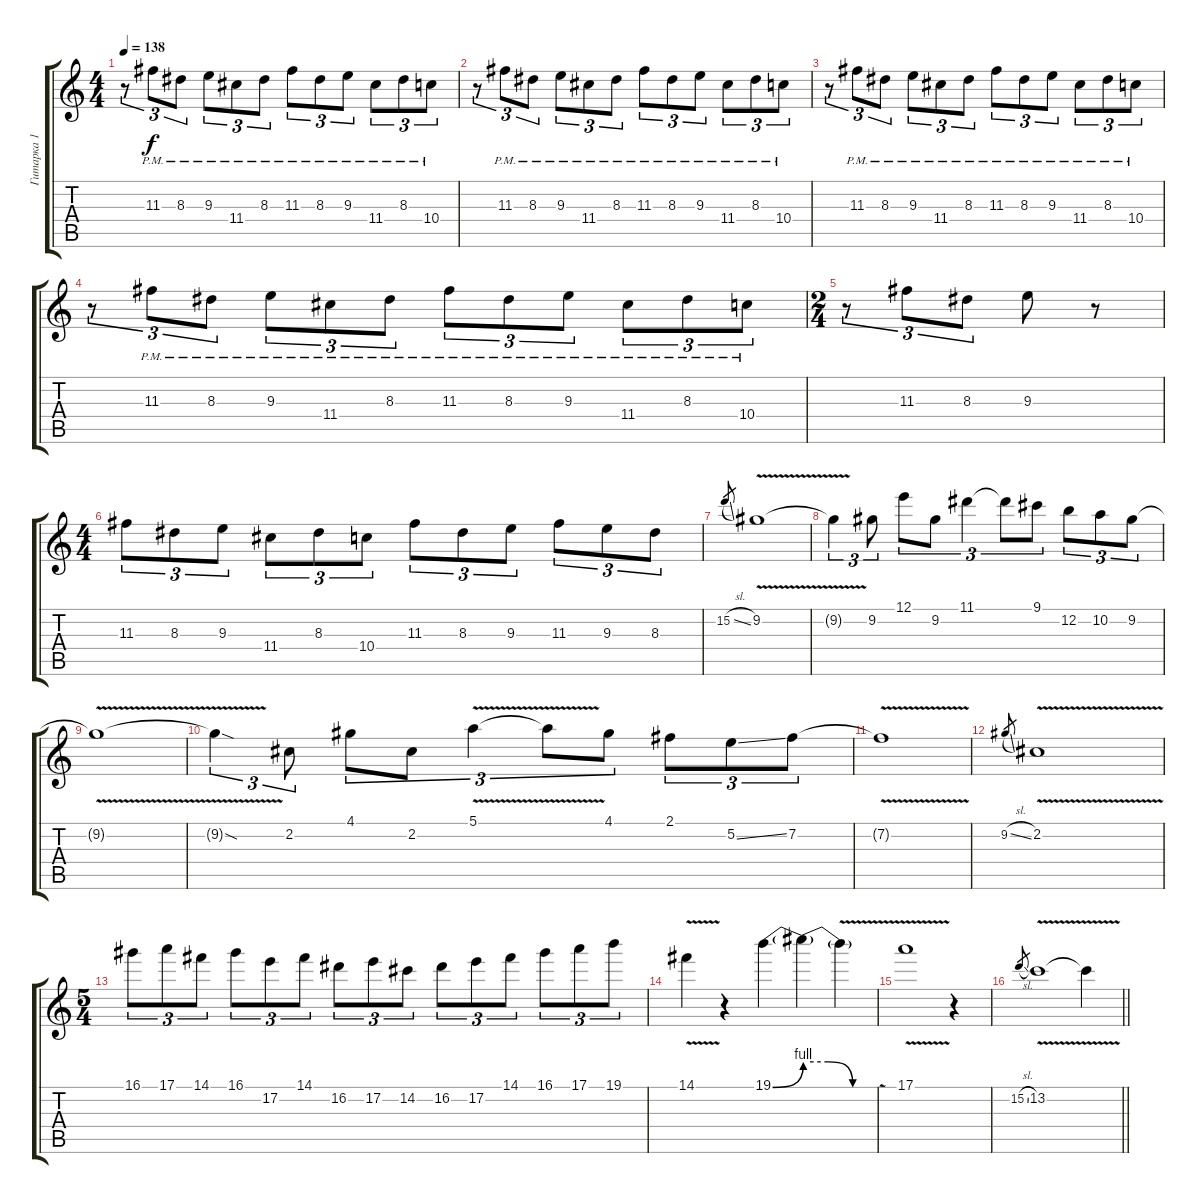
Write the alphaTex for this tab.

\track ("Гитарка 1" "Гитарка 1") {instrument distortionguitar}
\staff {score tabs}
\tuning (E4 B3 G3 D3 A2 E2) {hide}
\ts (4 4)
\tempo 138
\clef g2
\ks c
r.8{tu (3 2) dy f} 11.3{pm}.8{tu (3 2)} 8.3{pm}.8{tu (3 2)} 9.3{pm}.8{tu (3 2)} 11.4{pm}.8{tu (3 2)} 8.3{pm}.8{tu (3 2)} 11.3{pm}.8{tu (3 2)} 8.3{pm}.8{tu (3 2)} 9.3{pm}.8{tu (3 2)} 11.4{pm}.8{tu (3 2)} 8.3{pm}.8{tu (3 2)} 10.4{pm}.8{tu (3 2)} |
r.8{tu (3 2)} 11.3{pm}.8{tu (3 2)} 8.3{pm}.8{tu (3 2)} 9.3{pm}.8{tu (3 2)} 11.4{pm}.8{tu (3 2)} 8.3{pm}.8{tu (3 2)} 11.3{pm}.8{tu (3 2)} 8.3{pm}.8{tu (3 2)} 9.3{pm}.8{tu (3 2)} 11.4{pm}.8{tu (3 2)} 8.3{pm}.8{tu (3 2)} 10.4{pm}.8{tu (3 2)} |
r.8{tu (3 2)} 11.3{pm}.8{tu (3 2)} 8.3{pm}.8{tu (3 2)} 9.3{pm}.8{tu (3 2)} 11.4{pm}.8{tu (3 2)} 8.3{pm}.8{tu (3 2)} 11.3{pm}.8{tu (3 2)} 8.3{pm}.8{tu (3 2)} 9.3{pm}.8{tu (3 2)} 11.4{pm}.8{tu (3 2)} 8.3{pm}.8{tu (3 2)} 10.4{pm}.8{tu (3 2)} |
r.8{tu (3 2)} 11.3{pm}.8{tu (3 2)} 8.3{pm}.8{tu (3 2)} 9.3{pm}.8{tu (3 2)} 11.4{pm}.8{tu (3 2)} 8.3{pm}.8{tu (3 2)} 11.3{pm}.8{tu (3 2)} 8.3{pm}.8{tu (3 2)} 9.3{pm}.8{tu (3 2)} 11.4{pm}.8{tu (3 2)} 8.3{pm}.8{tu (3 2)} 10.4{pm}.8{tu (3 2)} |
\ts (2 4)
r.8{tu (3 2)} 11.3.8{tu (3 2)} 8.3.8{tu (3 2)} 9.3.8 r.8 |
\ts (4 4)
11.3.8{tu (3 2)} 8.3.8{tu (3 2)} 9.3.8{tu (3 2)} 11.4.8{tu (3 2)} 8.3.8{tu (3 2)} 10.4.8{tu (3 2)} 11.3.8{tu (3 2)} 8.3.8{tu (3 2)} 9.3.8{tu (3 2)} 11.3.8{tu (3 2)} 9.3.8{tu (3 2)} 8.3.8{tu (3 2)} |
15.2{sl}.8{gr} 9.2{v}.1 |
9.2{t}.4{tu (3 2)} 9.2.8{tu (3 2)} 12.1.8{tu (3 2)} 9.2.8{tu (3 2)} 11.1.4{tu (3 2)} 11.1{t}.8{tu (3 2)} 9.1.8{tu (3 2)} 12.2.8{tu (3 2)} 10.2.8{tu (3 2)} 9.2.8{tu (3 2)} |
9.2{v t}.1 |
9.2{sod t}.4{tu (3 2)} 2.2.8{tu (3 2)} 4.1.8{tu (3 2)} 2.2.8{tu (3 2)} 5.1{v}.4{tu (3 2)} 5.1{t}.8{tu (3 2)} 4.1.8{tu (3 2)} 2.1.8{tu (3 2)} 5.2{ss}.8{tu (3 2)} 7.2.8{tu (3 2)} |
7.2{v t}.1 |
9.2{sl}.8{gr} 2.2{v}.1 |
\ts (5 4)
16.1.8{tu (3 2)} 17.1.8{tu (3 2)} 14.1.8{tu (3 2)} 16.1.8{tu (3 2)} 17.2.8{tu (3 2)} 14.1.8{tu (3 2)} 16.2.8{tu (3 2)} 17.2.8{tu (3 2)} 14.2.8{tu (3 2)} 16.2.8{tu (3 2)} 17.2.8{tu (3 2)} 14.1.8{tu (3 2)} 16.1.8{tu (3 2)} 17.1.8{tu (3 2)} 19.1.8{tu (3 2)} |
14.1{v}.4 r.4 19.1{be (bend 0 0 60 4)}.4 19.1{be (custom 0 4 20 4 40 0 60 0) t}.4 19.1{v t}.4 |
17.1{v}.1 r.4 |
\barLineRight lightlight
15.2{sl}.8{gr} 13.2{v}.1 13.2{t}.4
